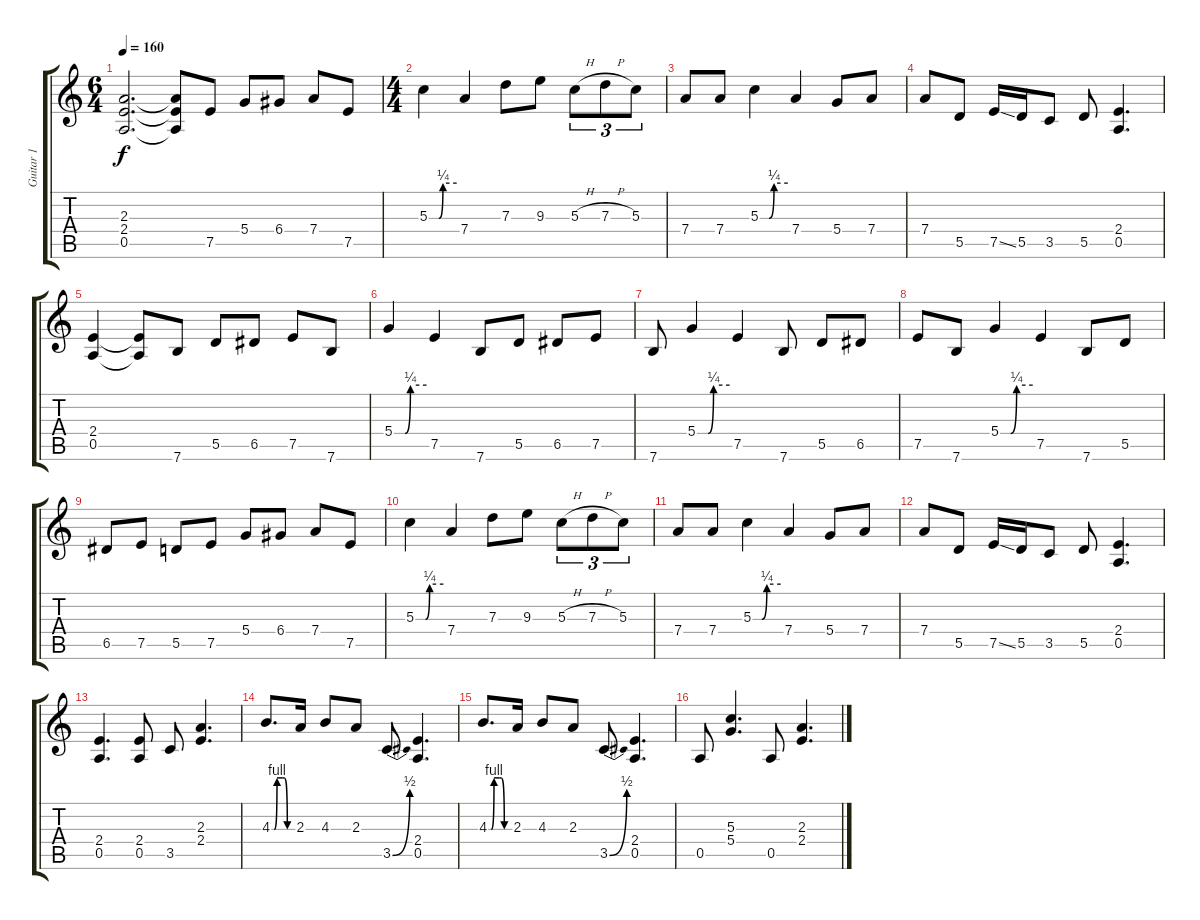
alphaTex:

\track ("Guitar 1" "Guitar 1") {instrument overdrivenguitar}
\staff {score tabs}
\tuning (E4 B3 G3 D3 A2 E2) {hide}
\ts (6 4)
\tempo 160
\clef g2
\ks c
(2.3{t} 2.4{t} 0.5{t}).2{d dy f} (2.3{t} 2.4{t} 0.5{t}).8 7.5.8{volume 15 instrument overdrivenguitar} 5.4.8 6.4.8 7.4.8 7.5.8 |
\ts (4 4)
5.3{be (custom 0 0 10 0 21 0 30 1 60 1)}.4 7.4.4 7.3.8 9.3.8 5.3{h}.8{tu (3 2)} 7.3{h}.8{tu (3 2)} 5.3.8{tu (3 2)} |
7.4.8 7.4.8 5.3{be (custom 0 0 19 0 30 1 60 1)}.4 7.4.4 5.4.8 7.4.8 |
7.4.8 5.5.8 7.5{ss}.16 5.5.16 3.5.8 5.5.8 (2.4 0.5).4{d} |
(2.4 0.5).4 (2.4{t} 0.5{t}).8 7.6.8 5.5.8 6.5.8 7.5.8 7.6.8 |
5.4{be (custom 0 0 20 0 30 1 60 1)}.4 7.5.4 7.6.8 5.5.8 6.5.8 7.5.8 |
7.6.8 5.4{be (custom 0 0 20 0 30 1 60 1)}.4 7.5.4 7.6.8 5.5.8 6.5.8 |
7.5.8 7.6.8 5.4{be (custom 0 0 19 0 30 1 60 1)}.4 7.5.4 7.6.8 5.5.8 |
6.5.8 7.5.8 5.5.8 7.5.8 5.4.8 6.4.8 7.4.8 7.5.8 |
5.3{be (custom 0 0 10 0 21 0 30 1 60 1)}.4 7.4.4 7.3.8 9.3.8 5.3{h}.8{tu (3 2)} 7.3{h}.8{tu (3 2)} 5.3.8{tu (3 2)} |
7.4.8 7.4.8 5.3{be (custom 0 0 19 0 30 1 60 1)}.4 7.4.4 5.4.8 7.4.8 |
7.4.8 5.5.8 7.5{ss}.16 5.5.16 3.5.8 5.5.8 (2.4 0.5).4{d} |
(2.4 0.5).4{d} (2.4 0.5).8 3.5.8 (2.3 2.4).4{d} |
4.3{be (custom 0 0 7 0 15 4 30 4 36 4 45 0 60 0)}.8{d} 2.3.16 4.3.8 2.3.8 3.5{be (bend 0 0 60 2)}.8 (2.4 0.5).4{d} |
4.3{be (custom 0 0 7 0 15 4 30 4 36 4 45 0 60 0)}.8{d} 2.3.16 4.3.8 2.3.8 3.5{be (bend 0 0 60 2)}.8 (2.4 0.5).4{d} |
0.5.8 (5.3 5.4).4{d} 0.5.8 (2.3 2.4).4{d}
